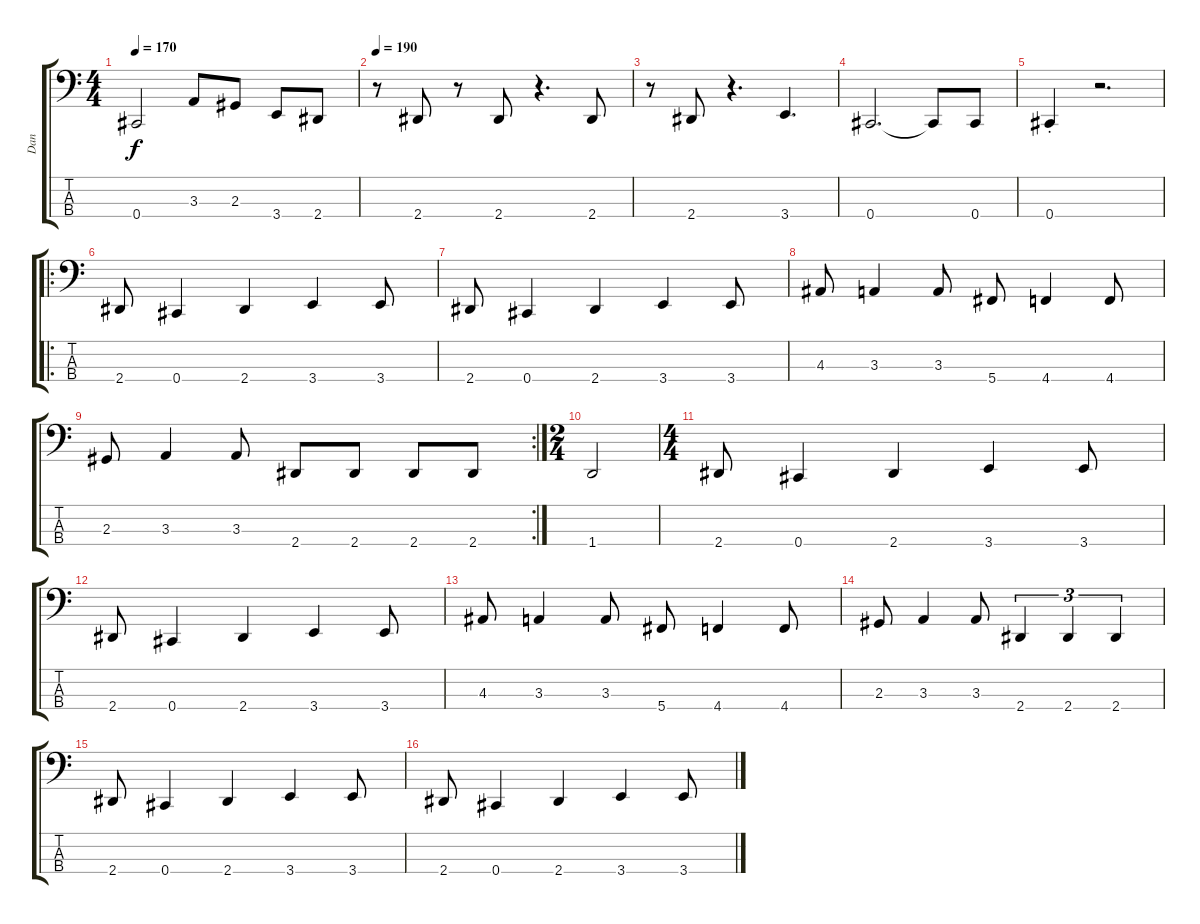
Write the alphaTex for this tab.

\track ("Dan" "Dan") {instrument electricbassfinger}
\staff {score tabs}
\tuning (E2 B1 Gb1 Db1) {hide}
\ts (4 4)
\tempo 170
\clef f4
\ks c
0.4{t}.2{dy f} 3.3.8 2.3.8 3.4.8 2.4.8 |
\tempo 190
r.8 2.4.8 r.8 2.4.8 r.4{d} 2.4.8 |
r.8 2.4.8 r.4{d} 3.4.4{d} |
0.4.2{d} 0.4{t}.8 0.4.8 |
0.4{st}.4 r.2{d} |
\ro
2.4.8 0.4.4 2.4.4 3.4.4 3.4.8 |
2.4.8 0.4.4 2.4.4 3.4.4 3.4.8 |
4.3.8 3.3.4 3.3.8 5.4.8 4.4.4 4.4.8 |
\rc 2
2.3.8 3.3.4 3.3.8 2.4.8 2.4.8 2.4.8 2.4.8 |
\ts (2 4)
1.4.2 |
\ts (4 4)
2.4.8 0.4.4 2.4.4 3.4.4 3.4.8 |
2.4.8 0.4.4 2.4.4 3.4.4 3.4.8 |
4.3.8 3.3.4 3.3.8 5.4.8 4.4.4 4.4.8 |
2.3.8 3.3.4 3.3.8 2.4.4{tu (3 2)} 2.4.4{tu (3 2)} 2.4.4{tu (3 2)} |
2.4.8 0.4.4 2.4.4 3.4.4 3.4.8 |
2.4.8 0.4.4 2.4.4 3.4.4 3.4.8
